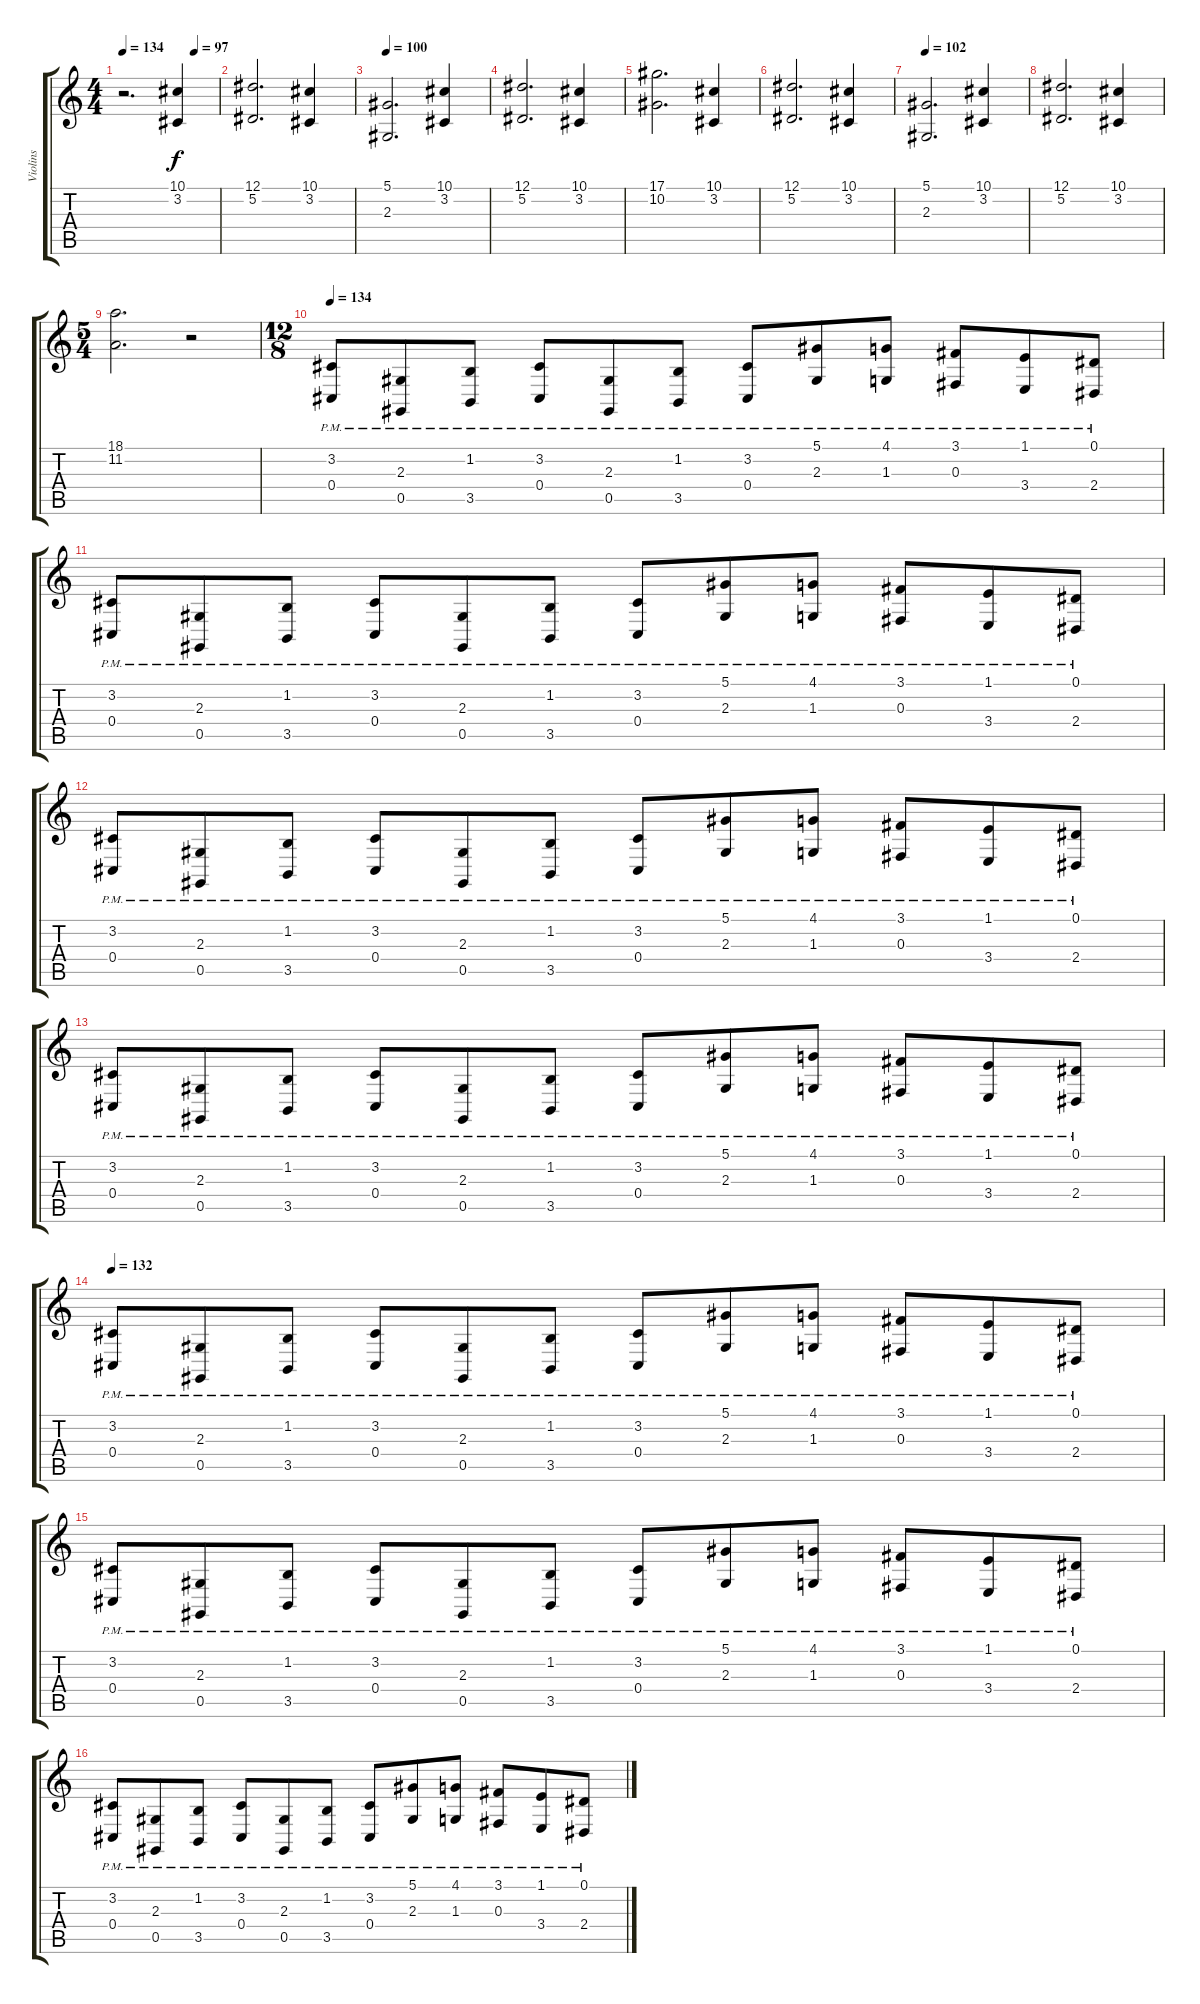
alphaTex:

\track ("Violins" "Violins") {instrument stringensemble1}
\staff {score tabs}
\tuning (Eb4 Bb3 Gb3 Db3 Ab2 Db2) {hide}
\ts (4 4)
\tempo 134
\tempo (97 0.75)
\tempo 134
\clef g2
\ks c
r.2{d dy f instrument stringensemble1} (10.1 3.2).4 |
(12.1 5.2).2{d} (10.1 3.2).4 |
\tempo 100
(5.1 2.3).2{d} (10.1 3.2).4 |
(12.1 5.2).2{d} (10.1 3.2).4 |
(17.1 10.2).2{d} (10.1 3.2).4 |
(12.1 5.2).2{d} (10.1 3.2).4 |
\tempo 102
(5.1 2.3).2{d} (10.1 3.2).4 |
(12.1 5.2).2{d} (10.1 3.2).4 |
\ts (5 4)
(18.1 11.2).2{d} r.2 |
\ts (12 8)
\tempo 134
(3.2{pm} 0.4{pm}).8 (2.3{pm} 0.5{pm}).8 (1.2{pm} 3.5{pm}).8 (3.2{pm} 0.4{pm}).8 (2.3{pm} 0.5{pm}).8 (1.2{pm} 3.5{pm}).8 (3.2{pm} 0.4{pm}).8 (5.1{pm} 2.3{pm}).8 (4.1{pm} 1.3{pm}).8 (3.1{pm} 0.3{pm}).8 (1.1{pm} 3.4{pm}).8 (0.1{pm} 2.4{pm}).8 |
(3.2{pm} 0.4{pm}).8 (2.3{pm} 0.5{pm}).8 (1.2{pm} 3.5{pm}).8 (3.2{pm} 0.4{pm}).8 (2.3{pm} 0.5{pm}).8 (1.2{pm} 3.5{pm}).8 (3.2{pm} 0.4{pm}).8 (5.1{pm} 2.3{pm}).8 (4.1{pm} 1.3{pm}).8 (3.1{pm} 0.3{pm}).8 (1.1{pm} 3.4{pm}).8 (0.1{pm} 2.4{pm}).8 |
(3.2{pm} 0.4{pm}).8 (2.3{pm} 0.5{pm}).8 (1.2{pm} 3.5{pm}).8 (3.2{pm} 0.4{pm}).8 (2.3{pm} 0.5{pm}).8 (1.2{pm} 3.5{pm}).8 (3.2{pm} 0.4{pm}).8 (5.1{pm} 2.3{pm}).8 (4.1{pm} 1.3{pm}).8 (3.1{pm} 0.3{pm}).8 (1.1{pm} 3.4{pm}).8 (0.1{pm} 2.4{pm}).8 |
(3.2{pm} 0.4{pm}).8 (2.3{pm} 0.5{pm}).8 (1.2{pm} 3.5{pm}).8 (3.2{pm} 0.4{pm}).8 (2.3{pm} 0.5{pm}).8 (1.2{pm} 3.5{pm}).8 (3.2{pm} 0.4{pm}).8 (5.1{pm} 2.3{pm}).8 (4.1{pm} 1.3{pm}).8 (3.1{pm} 0.3{pm}).8 (1.1{pm} 3.4{pm}).8 (0.1{pm} 2.4{pm}).8 |
\tempo 132
(3.2{pm} 0.4{pm}).8{volume 11} (2.3{pm} 0.5{pm}).8 (1.2{pm} 3.5{pm}).8 (3.2{pm} 0.4{pm}).8 (2.3{pm} 0.5{pm}).8 (1.2{pm} 3.5{pm}).8 (3.2{pm} 0.4{pm}).8 (5.1{pm} 2.3{pm}).8 (4.1{pm} 1.3{pm}).8 (3.1{pm} 0.3{pm}).8 (1.1{pm} 3.4{pm}).8 (0.1{pm} 2.4{pm}).8 |
(3.2{pm} 0.4{pm}).8 (2.3{pm} 0.5{pm}).8 (1.2{pm} 3.5{pm}).8 (3.2{pm} 0.4{pm}).8 (2.3{pm} 0.5{pm}).8 (1.2{pm} 3.5{pm}).8 (3.2{pm} 0.4{pm}).8 (5.1{pm} 2.3{pm}).8 (4.1{pm} 1.3{pm}).8 (3.1{pm} 0.3{pm}).8 (1.1{pm} 3.4{pm}).8 (0.1{pm} 2.4{pm}).8 |
(3.2{pm} 0.4{pm}).8 (2.3{pm} 0.5{pm}).8 (1.2{pm} 3.5{pm}).8 (3.2{pm} 0.4{pm}).8 (2.3{pm} 0.5{pm}).8 (1.2{pm} 3.5{pm}).8 (3.2{pm} 0.4{pm}).8 (5.1{pm} 2.3{pm}).8 (4.1{pm} 1.3{pm}).8 (3.1{pm} 0.3{pm}).8 (1.1{pm} 3.4{pm}).8 (0.1{pm} 2.4{pm}).8
